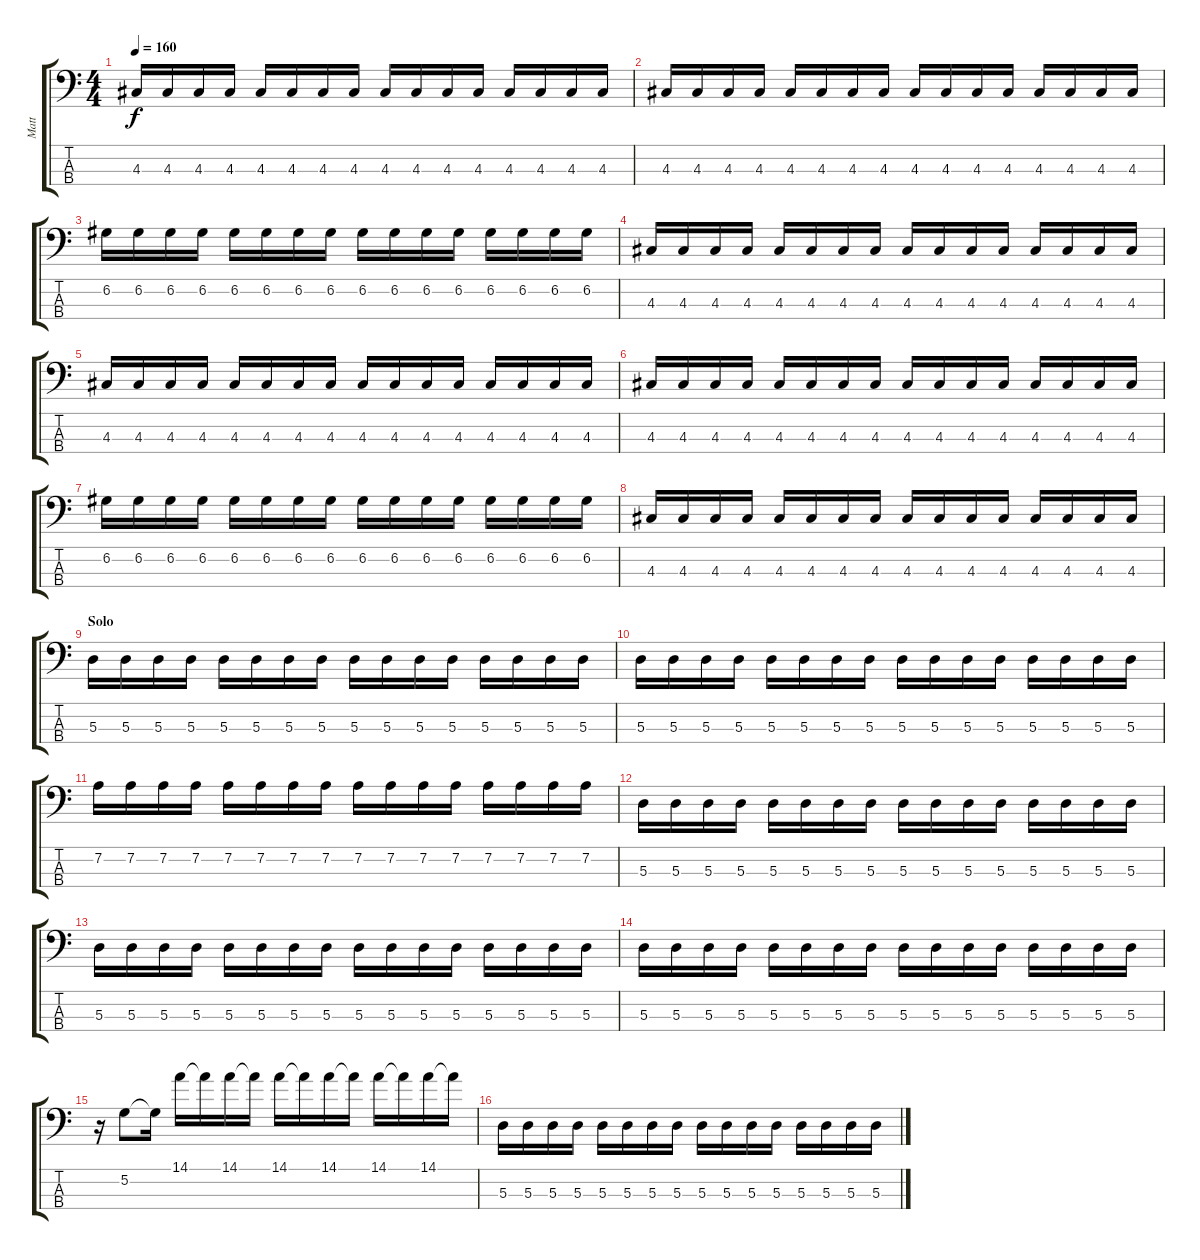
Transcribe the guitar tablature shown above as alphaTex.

\track ("Matt" "Matt") {instrument electricbasspick}
\staff {score tabs}
\tuning (G2 D2 A1 E1) {hide}
\ts (4 4)
\tempo 160
\clef f4
\ks c
4.3.16{dy f} 4.3.16 4.3.16 4.3.16 4.3.16 4.3.16 4.3.16 4.3.16 4.3.16 4.3.16 4.3.16 4.3.16 4.3.16 4.3.16 4.3.16 4.3.16 |
4.3.16 4.3.16 4.3.16 4.3.16 4.3.16 4.3.16 4.3.16 4.3.16 4.3.16 4.3.16 4.3.16 4.3.16 4.3.16 4.3.16 4.3.16 4.3.16 |
6.2.16 6.2.16 6.2.16 6.2.16 6.2.16 6.2.16 6.2.16 6.2.16 6.2.16 6.2.16 6.2.16 6.2.16 6.2.16 6.2.16 6.2.16 6.2.16 |
4.3.16 4.3.16 4.3.16 4.3.16 4.3.16 4.3.16 4.3.16 4.3.16 4.3.16 4.3.16 4.3.16 4.3.16 4.3.16 4.3.16 4.3.16 4.3.16 |
4.3.16 4.3.16 4.3.16 4.3.16 4.3.16 4.3.16 4.3.16 4.3.16 4.3.16 4.3.16 4.3.16 4.3.16 4.3.16 4.3.16 4.3.16 4.3.16 |
4.3.16 4.3.16 4.3.16 4.3.16 4.3.16 4.3.16 4.3.16 4.3.16 4.3.16 4.3.16 4.3.16 4.3.16 4.3.16 4.3.16 4.3.16 4.3.16 |
6.2.16 6.2.16 6.2.16 6.2.16 6.2.16 6.2.16 6.2.16 6.2.16 6.2.16 6.2.16 6.2.16 6.2.16 6.2.16 6.2.16 6.2.16 6.2.16 |
4.3.16 4.3.16 4.3.16 4.3.16 4.3.16 4.3.16 4.3.16 4.3.16 4.3.16 4.3.16 4.3.16 4.3.16 4.3.16 4.3.16 4.3.16 4.3.16 |
\section ("" "Solo")
5.3.16 5.3.16 5.3.16 5.3.16 5.3.16 5.3.16 5.3.16 5.3.16 5.3.16 5.3.16 5.3.16 5.3.16 5.3.16 5.3.16 5.3.16 5.3.16 |
5.3.16 5.3.16 5.3.16 5.3.16 5.3.16 5.3.16 5.3.16 5.3.16 5.3.16 5.3.16 5.3.16 5.3.16 5.3.16 5.3.16 5.3.16 5.3.16 |
7.2.16 7.2.16 7.2.16 7.2.16 7.2.16 7.2.16 7.2.16 7.2.16 7.2.16 7.2.16 7.2.16 7.2.16 7.2.16 7.2.16 7.2.16 7.2.16 |
5.3.16 5.3.16 5.3.16 5.3.16 5.3.16 5.3.16 5.3.16 5.3.16 5.3.16 5.3.16 5.3.16 5.3.16 5.3.16 5.3.16 5.3.16 5.3.16 |
5.3.16 5.3.16 5.3.16 5.3.16 5.3.16 5.3.16 5.3.16 5.3.16 5.3.16 5.3.16 5.3.16 5.3.16 5.3.16 5.3.16 5.3.16 5.3.16 |
5.3.16 5.3.16 5.3.16 5.3.16 5.3.16 5.3.16 5.3.16 5.3.16 5.3.16 5.3.16 5.3.16 5.3.16 5.3.16 5.3.16 5.3.16 5.3.16 |
r.16 5.2.8 5.2{t}.16 14.1.16 14.1{t}.16 14.1.16 14.1{t}.16 14.1.16 14.1{t}.16 14.1.16 14.1{t}.16 14.1.16 14.1{t}.16 14.1.16 14.1{t}.16 |
5.3.16 5.3.16 5.3.16 5.3.16 5.3.16 5.3.16 5.3.16 5.3.16 5.3.16 5.3.16 5.3.16 5.3.16 5.3.16 5.3.16 5.3.16 5.3.16
